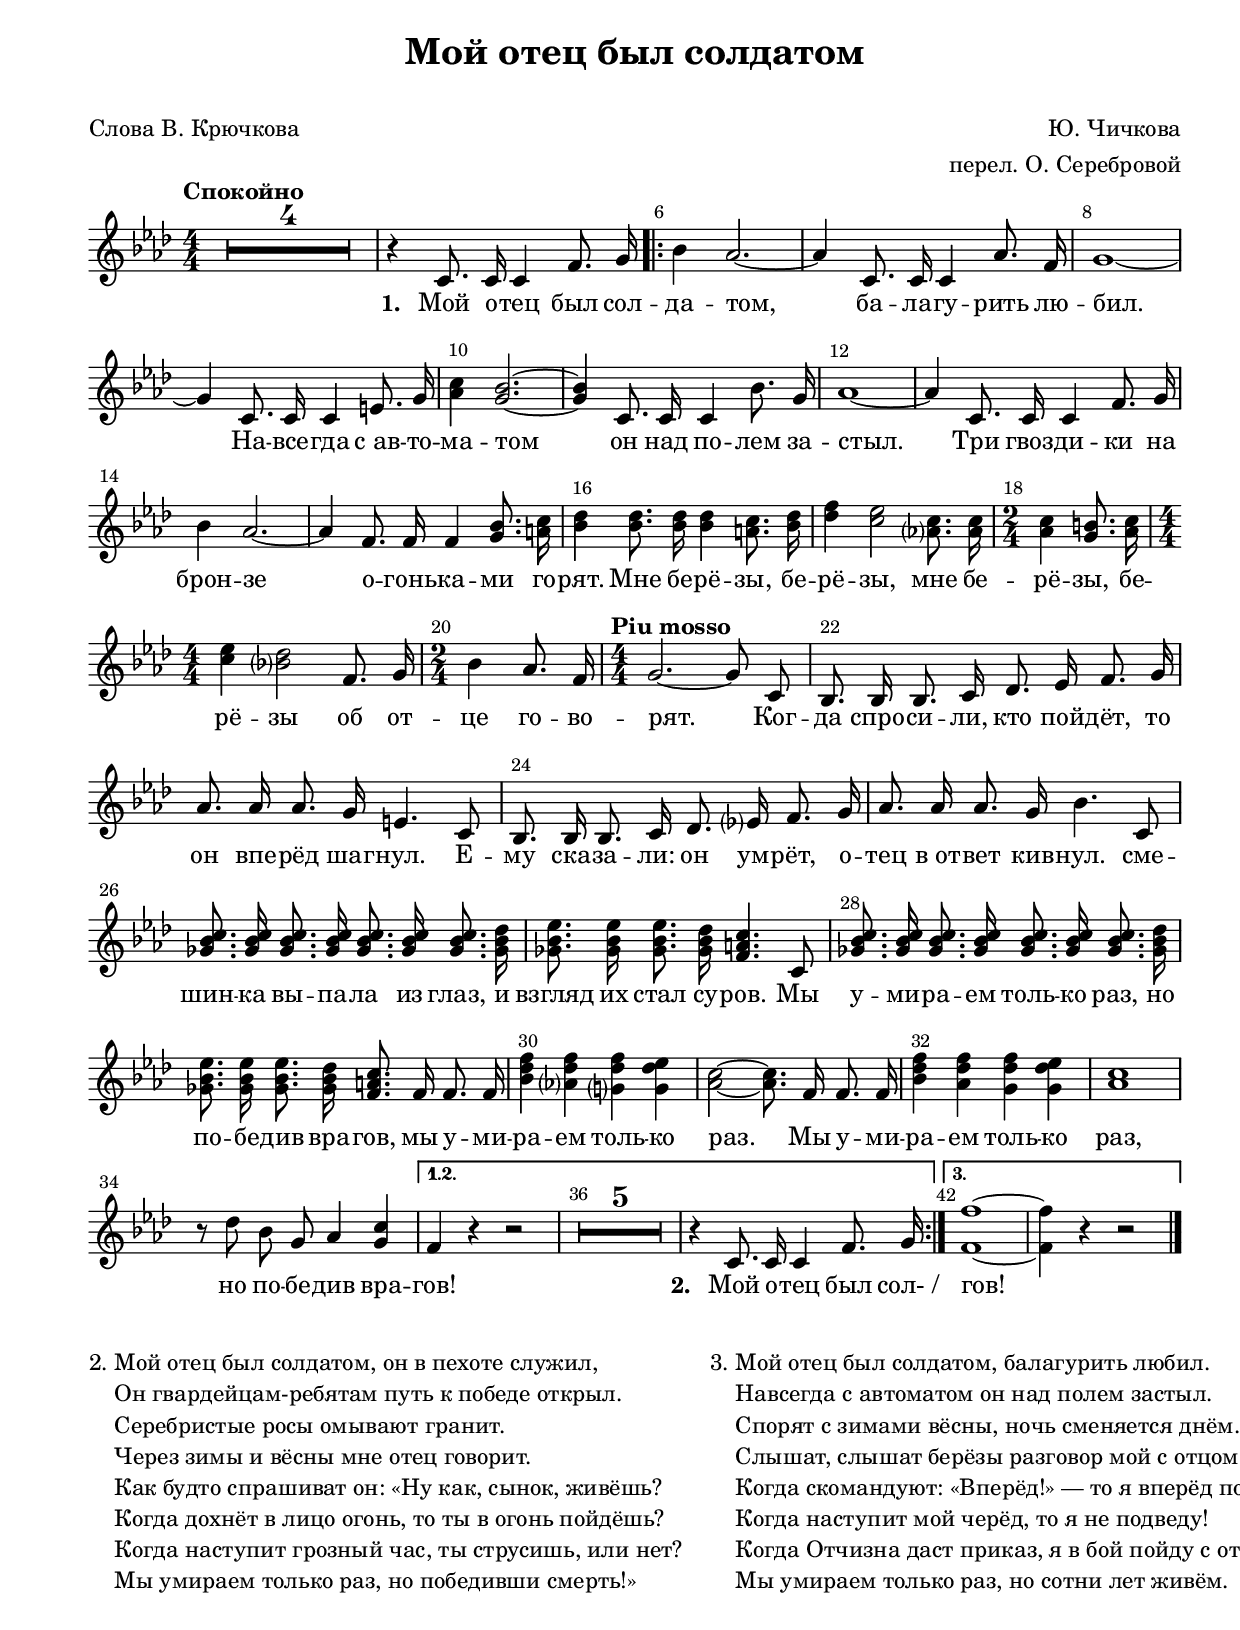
\version "2.18.2"

% закомментируйте строку ниже, чтобы получался pdf с навигацией
%#(ly:set-option 'point-and-click #f)
#(ly:set-option 'midi-extension "mid")
#(set-default-paper-size "a4")
%#(set-global-staff-size 18)

\header {
  title = "Мой отец был солдатом"
  subtitle = " "
  composer = "Ю. Чичкова"
  arranger = "перел. О. Серебровой"
  poet = "Слова В. Крючкова"
  % Удалить строку версии LilyPond 
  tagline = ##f
}

global = {
  \key f \minor
  \time 4/4
  \numericTimeSignature
  \autoBeamOff
      \set Score.skipBars = ##t
    \override MultiMeasureRest.expand-limit = #1
}

%make visible number of every 2-nd bar
secondbar = {
  \override Score.BarNumber.break-visibility = #end-of-line-invisible
  \override Score.BarNumber.X-offset = #1
  \override Score.BarNumber.self-alignment-X = #LEFT
  \set Score.barNumberVisibility = #(every-nth-bar-number-visible 2)
}

%use this as temporary line break
abr = { \break }

% uncommend next line when finished
abr = {}

%once hide accidental (runaround for cadenza
nat = { \once \hide Accidental }

sopvoice = \relative c' {
  \global
  \dynamicUp
  \secondbar  
  \tempo "Спокойно"
  R1*4 |
  r4 c8. c16 c4 f8. g16 |
  \repeat volta 3 {
  bes4 as2.~ |
  4 c,8. c16 c4 as'8. f16 | \abr
  
  g1~ |
  4 c,8. c16 c4 e8. g16 |
  <as c>4 <g bes>2.~ |
  4 c,8. c16 c4 bes'8. g16 | \abr
  
  as1~ |
  4 c,8. c16 c4 f8. g16 |
  bes4 as2.~ |
  4 f8. f16 f4 <g bes>8. <a c>16 | \abr
  
  <bes des>4 q8. q16 q4 <a c>8. <bes des>16 |
  <des f>4 <c es>2 <as c>8. q16 |
  \time 2/4 q4 <g b>8. <as c>16 |
  \time 4/4 <c es>4 <bes des>2 f8. g16 | \abr
  
  \time 2/4 bes4 as8. f16 |
  \time 4/4 \tempo "Piu mosso" g2.~ 8 c, |
  <bes>8. q16 q8. c16 des8. es16 f8. g16 | \abr
  
  as8. as16 as8. g16 e4. c8 |
  bes8. bes16 bes8. c16 des8. es16 f8. g16 |
  as8. as16 as8. g16 bes4. c,8 | \abr
  
  <ges' bes c>8. q16 q8. q16 q8. q16 q8. <ges bes des>16 |
  <ges bes es>8. q16 q8. <ges bes des>16 <f a c>4. c8 |
  <ges' bes c>8. q16 q8. q16 q8. q16 q8. <ges bes des>16 | \abr
  
  <ges bes es>8. q16 q8. <ges bes des>16 <f a c>8. f16 f8. f16 |
  <bes des f>4 <as des f> <g des' f> <g des' es> |
  <as c>2~ 8. f16 f8. f16 |
  <bes des f>4 <as des f> <g des' f> <g des' es> | \abr
  
  <as c>1 |
  r8 des8 bes g as4 <g c> |
  
  }
  \alternative {
  {
      f4 r r2 |
  R1*5
    r4 c8. c16 c4 f8. g16 |
  }
  {<f f'>1~ 4 r r2}
  }
  
  
 \bar "|."
}

altvoice = \relative c' {
  \global
  \dynamicDown  

  
  \bar "||"
}

barvoice = \relative c {
  \global
  \dynamicDown
  R1*5
 % \repeat volta 3 {
 R1*2
 r4 c8. c16 des4 es8. es16 |
 c4 r r2 |
 R1*2 |
 
 r4 c8. c16 des4 es8. es16 |
 c4 r r2 |
 R1 |
 r4 f8. f16 f4 g8. a16 |
 
 bes4 bes8. bes16 es,4 es8. es16 |
 as4 as2 as8. as16 |
 \time 2/4 f4 f8. f16 |
 \time 4/4 bes4 bes2 f8. g16 |
 
 \time 2/4 bes4 as8. g16 |
 \time 4/4 g2.~ 8 c, |
 bes8. bes16 bes8. c16 des8. es16 f8. g16 |
 
 as8. as16 as8. g16 e4. c8 |
 bes8. bes16 bes8. c16 des8. es16 f8. g16 |
 as8. as16 as8. g16 bes4. c,8 |
 
 es8. es16 es8. es16 es8. es16 es8. es16 |
 ges8. ges16 ges8. bes16 a4. a8 |
 es8. es16 es8. es16 es8. es16 es8. es16 |
 
 ges8. ges16 ges8. bes16 a8. f16 f8. f16 |
 bes4 as g es |
 as2~ 8. f16 f8. f16 |
 bes4 as g es |
 
 as1 |
 r8 g bes g as4 g |
 f4 r r2 |
 R1*6
 
%}

}



lyricscore = \lyricmode {
  \set stanza = "1. " Мой о -- тец был сол -- да -- том,
  ба -- ла -- гу -- рить лю -- бил.
  На -- все -- гда с_ав -- то -- ма -- том
  он над по -- лем за -- стыл.
  Три гвоз -- ди -- ки на брон -- зе
  о -- гонь -- ка -- ми го -- рят.
  Мне бе -- рё -- зы, бе -- рё -- зы, мне бе -- рё -- зы, бе -- рё -- зы об от -- це го -- во -- рят.
  Ког -- да спро -- си -- ли, кто пой -- дёт, то он впе -- рёд шаг -- нул.
  Е -- му ска -- за -- ли: он ум -- рёт, о -- тец в_от -- вет кив -- нул.
  сме -- шин -- ка вы -- па -- ла из глаз, и взгляд их стал су -- ров.
  Мы у -- ми -- ра -- ем толь -- ко раз, но по -- бе -- див вра -- гов,
  мы у -- ми -- ра -- ем толь -- ко раз.
  Мы у -- ми -- ра -- ем толь -- ко раз,
  но по -- бе -- див вра -- гов!
  
  \set stanza = "2. " Мой о -- тец был сол-_/ гов!
}

lyricscorea = \lyricmode {
  \set stanza = "1. " 
  
}


\bookpart {
  \paper {
    top-margin = 15
    left-margin = 15
    right-margin = 10
    bottom-margin = 15
    indent = 0
    
    ragged-last-bottom = ##f
  }
  \score {
 %     \transpose es f {
    \new ChoirStaff <<
      \new Staff = "upstaff" \with {
        instrumentName = ""
        shortInstrumentName = ""
      } <<
        \new Voice = "soprano" { \oneVoice \sopvoice }
%        \new Voice  = "alto" { \voiceTwo \altvoice }
      >> 
      
      \new Lyrics \lyricsto "soprano" { \lyricscore }
      
%      \new Staff = "down" \with {
%       instrumentName = ""
%        shortInstrumentName = ""
%      } <<
%        \new Voice = "baritone" { \clef bass \oneVoice \barvoice }
%
%      >> 
      
%      \new Lyrics \lyricsto "soprano" { \lyricscorea }      
      
  %   \new Staff = "downlstaff" \with {
%        instrumentName = "Альты"
%        shortInstrumentName = "А"
%      } <<
%        \new Voice  = "alto" { \oneVoice \altvoice }
%      >> 
      
%            \new Lyrics \lyricsto "alto" { \lyricscorea }

      
      % or: \new Lyrics \lyricsto "soprano" { \lyricscore }
      % alternative lyrics above up staff
      %\new Lyrics \with {alignAboveContext = "upstaff"} \lyricsto "soprano" \lyricst
    >>
 %     }  % transposeµ
    \layout { 
      \context {
        \Score
%         \override BarNumber.break-visibility = #end-of-line-invisible
%          \override BarNumber.self-alignment-X = #LEFT
%          \override BarNumber.stencil  = #(make-stencil-boxer 0.1 0.25 ly:text-interface::print)
%          barNumberVisibility = #all-bar-numbers-visible
%          barNumberVisibility = #(every-nth-bar-number-visible 2)
}
      \context {
        \Staff
        \accidentalStyle modern-voice-cautionary
        % удаляем обозначение темпа из общего плана
        %  \remove "Time_signature_engraver"
        %  \remove "Bar_number_engraver"
        \RemoveAllEmptyStaves
        %\override VerticalAxisGroup.remove-first = ##t
      }
      %Metronome_mark_engraver
    }
  }
  
       \markup {

       \column { 2. }
       \column {
       \line { Мой отец был солдатом, он в пехоте служил, }
       \line { Он гвардейцам-ребятам путь к победе открыл. }
       \line { Серебристые росы омывают гранит. }
       \line { Через зимы и вёсны мне отец говорит. }
       \line { Как будто спрашиват он: «Ну как, сынок, живёшь?}
       \line {Когда дохнёт в лицо огонь, то ты в огонь пойдёшь?}
       \line {Когда наступит грозный час, ты струсишь, или нет?}
       \line {Мы умираем только раз, но победивши смерть!»}
       }
          
       \hspace #2
       \column { 3. }
       \column {
       
       \line { Мой отец был солдатом, балагурить любил.}
       \line { Навсегда с автоматом он над полем застыл.}
       \line { Спорят с зимами вёсны, ночь сменяется днём.}
       \line { Слышат, слышат берёзы разговор мой с отцом.}
       \line { Когда скомандуют: «Вперёд!» — то я вперёд пойду!}
       \line { Когда наступит мой черёд, то я не подведу!}
       \line { Когда Отчизна даст приказ, я в бой пойду с отцом.}
       \line { Мы умираем только раз, но сотни лет живём.}

       
       }

      }
      

  
}

\bookpart {
  \score {
    \unfoldRepeats
 %     \transpose es f {
    \new ChoirStaff <<
      \new Staff = "upstaff" \with {
        instrumentName = "Хор"
        shortInstrumentName = "Х"
        midiInstrument = "voice oohs"
      } <<
        \new Voice = "soprano" { \oneVoice \sopvoice }
        \new Voice  = "alto" { \voiceTwo \altvoice }
      >> 
      
      \new Lyrics \lyricsto "soprano" { \lyricscore }
      
    >>
%      }  % transposeµ
    \midi {
      \tempo 4=90
    }
  }
}
